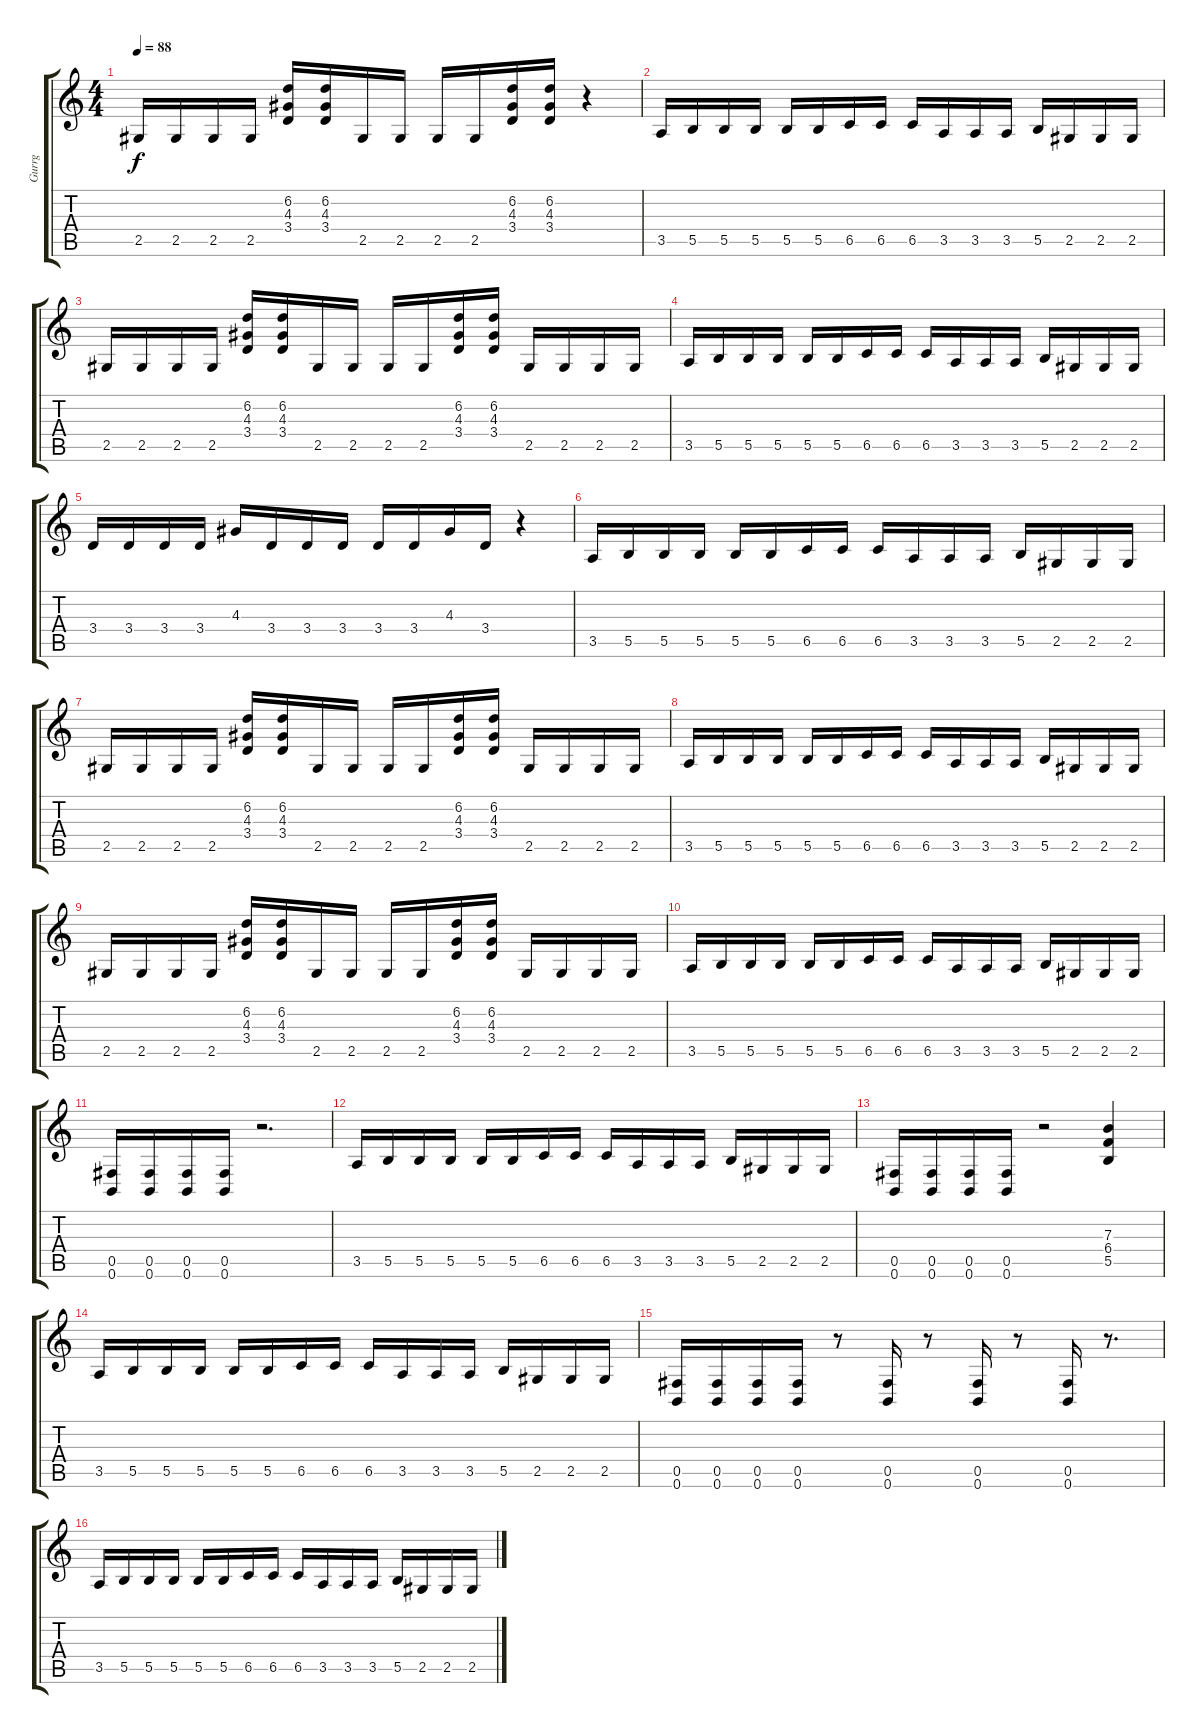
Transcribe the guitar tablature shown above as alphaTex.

\track ("Gurrg" "Gurrg") {instrument overdrivenguitar}
\staff {score tabs}
\tuning (Db4 Ab3 E3 B2 Gb2 B1) {hide}
\ts (4 4)
\tempo 88
\clef g2
\ks c
2.5.16{dy f} 2.5.16 2.5.16 2.5.16 (6.2 4.3 3.4).16 (6.2 4.3 3.4).16 2.5.16 2.5.16 2.5.16 2.5.16 (6.2 4.3 3.4).16 (6.2 4.3 3.4).16 r.4 |
3.5.16 5.5.16 5.5.16 5.5.16 5.5.16 5.5.16 6.5.16 6.5.16 6.5.16 3.5.16 3.5.16 3.5.16 5.5.16 2.5.16 2.5.16 2.5.16 |
2.5.16 2.5.16 2.5.16 2.5.16 (6.2 4.3 3.4).16 (6.2 4.3 3.4).16 2.5.16 2.5.16 2.5.16 2.5.16 (6.2 4.3 3.4).16 (6.2 4.3 3.4).16 2.5.16 2.5.16 2.5.16 2.5.16 |
3.5.16 5.5.16 5.5.16 5.5.16 5.5.16 5.5.16 6.5.16 6.5.16 6.5.16 3.5.16 3.5.16 3.5.16 5.5.16 2.5.16 2.5.16 2.5.16 |
3.4.16 3.4.16 3.4.16 3.4.16 4.3.16 3.4.16 3.4.16 3.4.16 3.4.16 3.4.16 4.3.16 3.4.16 r.4 |
3.5.16 5.5.16 5.5.16 5.5.16 5.5.16 5.5.16 6.5.16 6.5.16 6.5.16 3.5.16 3.5.16 3.5.16 5.5.16 2.5.16 2.5.16 2.5.16 |
2.5.16 2.5.16 2.5.16 2.5.16 (6.2 4.3 3.4).16 (6.2 4.3 3.4).16 2.5.16 2.5.16 2.5.16 2.5.16 (6.2 4.3 3.4).16 (6.2 4.3 3.4).16 2.5.16 2.5.16 2.5.16 2.5.16 |
3.5.16 5.5.16 5.5.16 5.5.16 5.5.16 5.5.16 6.5.16 6.5.16 6.5.16 3.5.16 3.5.16 3.5.16 5.5.16 2.5.16 2.5.16 2.5.16 |
2.5.16 2.5.16 2.5.16 2.5.16 (6.2 4.3 3.4).16 (6.2 4.3 3.4).16 2.5.16 2.5.16 2.5.16 2.5.16 (6.2 4.3 3.4).16 (6.2 4.3 3.4).16 2.5.16 2.5.16 2.5.16 2.5.16 |
3.5.16 5.5.16 5.5.16 5.5.16 5.5.16 5.5.16 6.5.16 6.5.16 6.5.16 3.5.16 3.5.16 3.5.16 5.5.16 2.5.16 2.5.16 2.5.16 |
(0.5 0.6).16 (0.5 0.6).16 (0.5 0.6).16 (0.5 0.6).16 r.2{d} |
3.5.16 5.5.16 5.5.16 5.5.16 5.5.16 5.5.16 6.5.16 6.5.16 6.5.16 3.5.16 3.5.16 3.5.16 5.5.16 2.5.16 2.5.16 2.5.16 |
(0.5 0.6).16 (0.5 0.6).16 (0.5 0.6).16 (0.5 0.6).16 r.2 (7.3 6.4 5.5).4 |
3.5.16 5.5.16 5.5.16 5.5.16 5.5.16 5.5.16 6.5.16 6.5.16 6.5.16 3.5.16 3.5.16 3.5.16 5.5.16 2.5.16 2.5.16 2.5.16 |
(0.5 0.6).16 (0.5 0.6).16 (0.5 0.6).16 (0.5 0.6).16 r.8 (0.5 0.6).16 r.8 (0.5 0.6).16 r.8 (0.5 0.6).16 r.8{d} |
3.5.16 5.5.16 5.5.16 5.5.16 5.5.16 5.5.16 6.5.16 6.5.16 6.5.16 3.5.16 3.5.16 3.5.16 5.5.16 2.5.16 2.5.16 2.5.16
